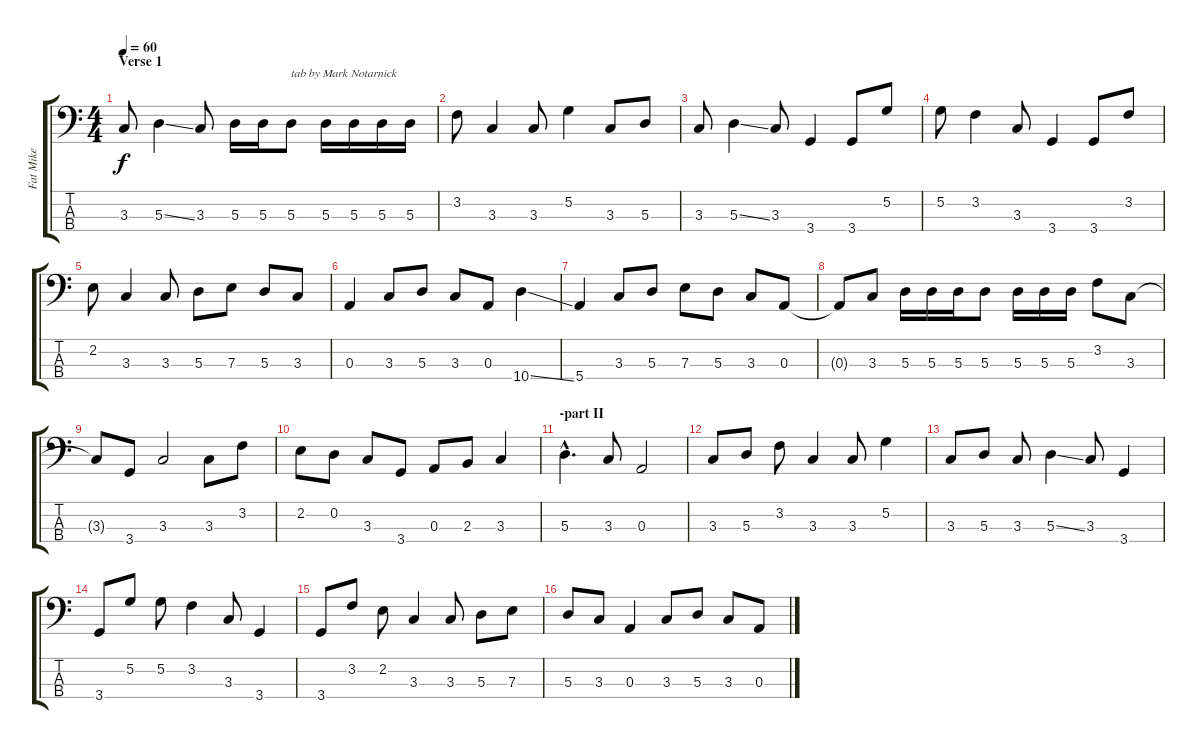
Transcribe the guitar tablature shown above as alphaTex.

\track ("Fat Mike" "Fat Mike") {instrument electricbasspick}
\staff {score tabs}
\tuning (G2 D2 A1 E1) {hide}
\ts (4 4)
\section ("" "Verse 1")
\tempo 60
\clef f4
\ks c
3.3.8{dy f instrument electricbasspick} 5.3{ss}.4 3.3.8 5.3.16 5.3.16 5.3.8{txt "tab by Mark Notarnick"} 5.3.16 5.3.16 5.3.16 5.3.16 |
3.2.8 3.3.4 3.3.8 5.2.4 3.3.8 5.3.8 |
3.3.8 5.3{ss}.4 3.3.8 3.4.4 3.4.8 5.2.8 |
5.2.8 3.2.4 3.3.8 3.4.4 3.4.8 3.2.8 |
2.2.8 3.3.4 3.3.8 5.3.8 7.3.8 5.3.8 3.3.8 |
0.3.4 3.3.8 5.3.8 3.3.8 0.3.8 10.4{ss}.4 |
5.4.4 3.3.8 5.3.8 7.3.8 5.3.8 3.3.8 0.3.8 |
0.3{t}.8 3.3.8 5.3.16 5.3.16 5.3.16 5.3.8 5.3.16 5.3.16 5.3.16 3.2.8 3.3.8 |
3.3{t}.8 3.4.8 3.3.2 3.3.8 3.2.8 |
2.2.8 0.2.8 3.3.8 3.4.8 0.3.8 2.3.8 3.3.4 |
\section ("" "-part II")
5.3{hac}.4{d} 3.3.8 0.3.2 |
3.3.8 5.3.8 3.2.8 3.3.4 3.3.8 5.2.4 |
3.3.8 5.3.8 3.3.8 5.3{ss}.4 3.3.8 3.4.4 |
3.4.8 5.2.8 5.2.8 3.2.4 3.3.8 3.4.4 |
3.4.8 3.2.8 2.2.8 3.3.4 3.3.8 5.3.8 7.3.8 |
5.3.8 3.3.8 0.3.4 3.3.8 5.3.8 3.3.8 0.3.8
